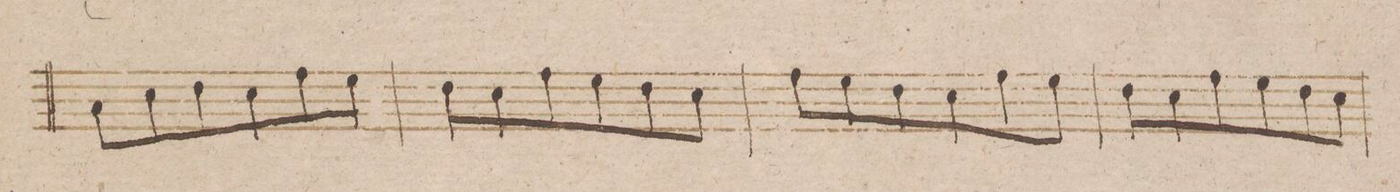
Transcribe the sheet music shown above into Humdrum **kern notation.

**kern	**dynam
*I"Fagotto 1mo	*
*clefF4	*
*k[b-]	*
*met(c|)	*
*M3/4	*
8C\L	.
8E\	.
8F\	.
8E\	.
8A\	.
8G\J	.
=176	=176
8F\L	.
8E\	.
8A\	.
8G\	.
8F\	.
8E\J	.
=177	=177
8A\L	.
8G\	.
8F\	.
8E\	.
8A\	.
8G\J	.
=178	=178
8F\L	.
8E\	.
8A\	.
8G\	.
8F\	.
8E\J	.
=179	=179
*-	*-
